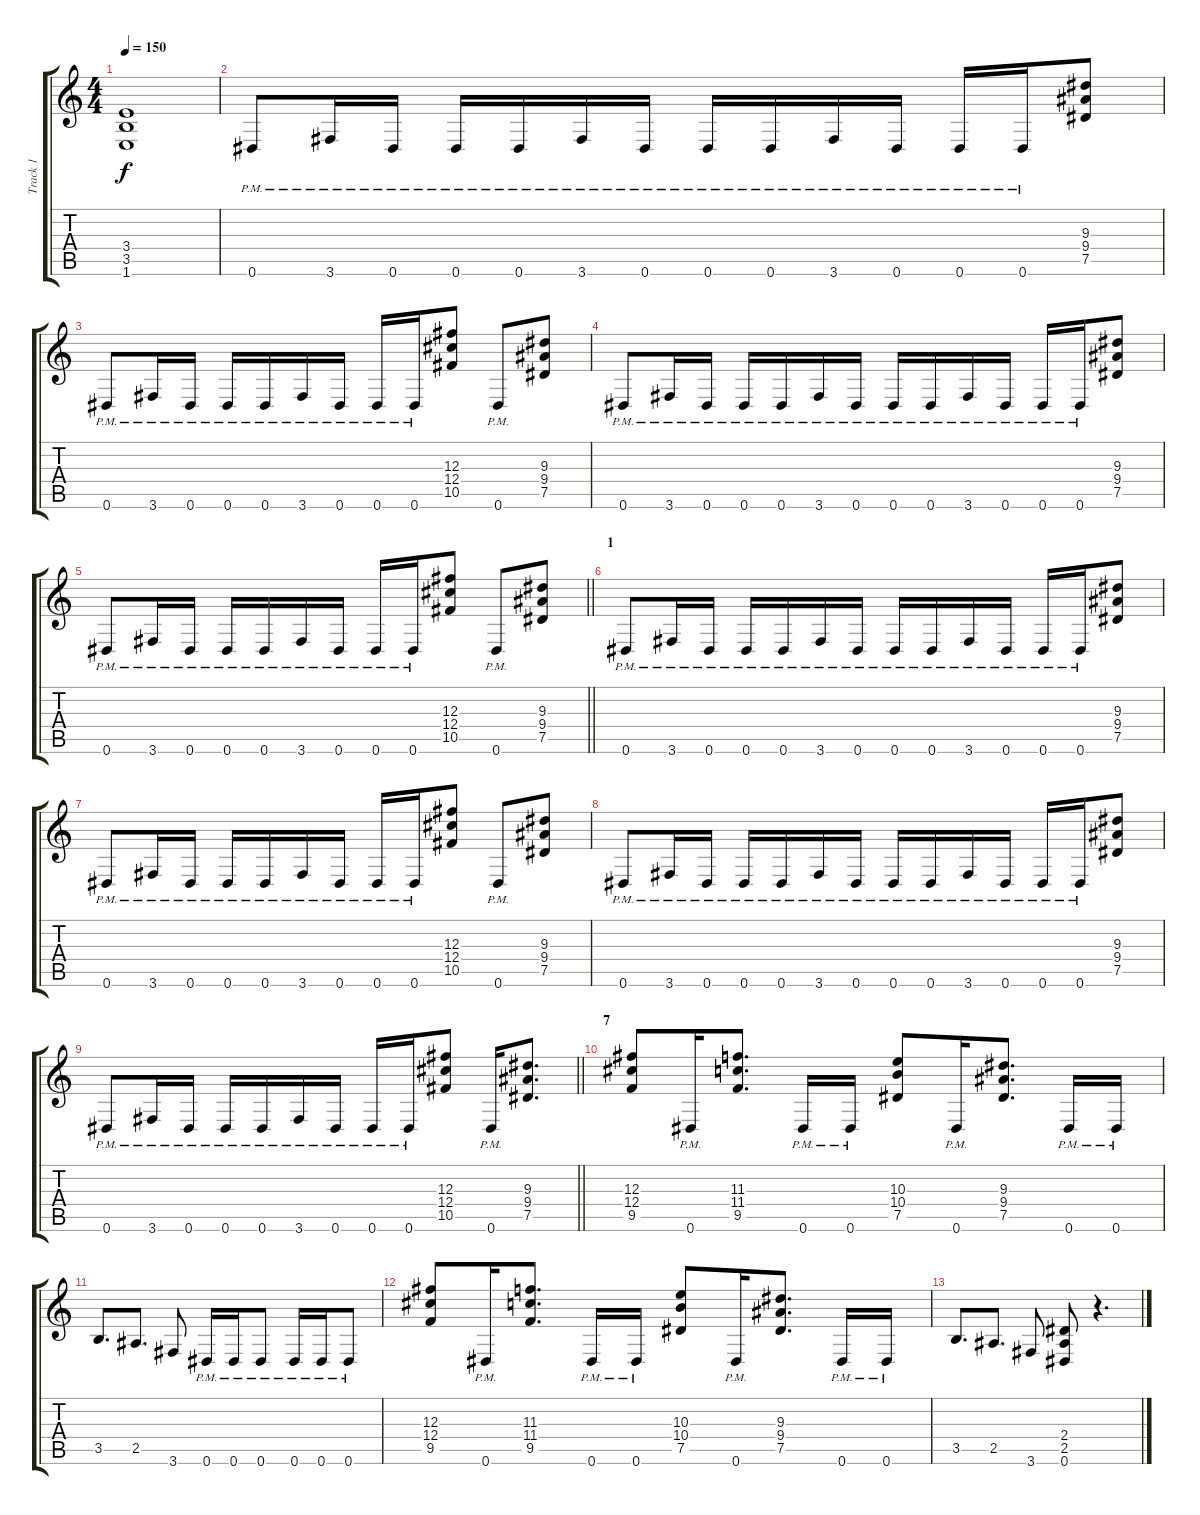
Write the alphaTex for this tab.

\track ("Track 1" "Track 1") {instrument distortionguitar}
\staff {score tabs}
\tuning (Eb4 Bb3 Gb3 Db3 Ab2 Eb2) {hide}
\ts (4 4)
\tempo 150
\clef g2
\ks c
(3.4{t} 3.5{t} 1.6{t}).1{dy f} |
0.6{pm}.8 3.6{pm}.16 0.6{pm}.16 0.6{pm}.16 0.6{pm}.16 3.6{pm}.16 0.6{pm}.16 0.6{pm}.16 0.6{pm}.16 3.6{pm}.16 0.6{pm}.16 0.6{pm}.16 0.6{pm}.16 (9.3 9.4 7.5).8 |
0.6{pm}.8 3.6{pm}.16 0.6{pm}.16 0.6{pm}.16 0.6{pm}.16 3.6{pm}.16 0.6{pm}.16 0.6{pm}.16 0.6{pm}.16 (12.3 12.4 10.5).8 0.6{pm}.8 (9.3 9.4 7.5).8 |
0.6{pm}.8 3.6{pm}.16 0.6{pm}.16 0.6{pm}.16 0.6{pm}.16 3.6{pm}.16 0.6{pm}.16 0.6{pm}.16 0.6{pm}.16 3.6{pm}.16 0.6{pm}.16 0.6{pm}.16 0.6{pm}.16 (9.3 9.4 7.5).8 |
\barLineRight lightlight
0.6{pm}.8 3.6{pm}.16 0.6{pm}.16 0.6{pm}.16 0.6{pm}.16 3.6{pm}.16 0.6{pm}.16 0.6{pm}.16 0.6{pm}.16 (12.3 12.4 10.5).8 0.6{pm}.8 (9.3 9.4 7.5).8 |
\section ("" "1")
0.6{pm}.8 3.6{pm}.16 0.6{pm}.16 0.6{pm}.16 0.6{pm}.16 3.6{pm}.16 0.6{pm}.16 0.6{pm}.16 0.6{pm}.16 3.6{pm}.16 0.6{pm}.16 0.6{pm}.16 0.6{pm}.16 (9.3 9.4 7.5).8 |
0.6{pm}.8 3.6{pm}.16 0.6{pm}.16 0.6{pm}.16 0.6{pm}.16 3.6{pm}.16 0.6{pm}.16 0.6{pm}.16 0.6{pm}.16 (12.3 12.4 10.5).8 0.6{pm}.8 (9.3 9.4 7.5).8 |
0.6{pm}.8 3.6{pm}.16 0.6{pm}.16 0.6{pm}.16 0.6{pm}.16 3.6{pm}.16 0.6{pm}.16 0.6{pm}.16 0.6{pm}.16 3.6{pm}.16 0.6{pm}.16 0.6{pm}.16 0.6{pm}.16 (9.3 9.4 7.5).8 |
\barLineRight lightlight
0.6{pm}.8 3.6{pm}.16 0.6{pm}.16 0.6{pm}.16 0.6{pm}.16 3.6{pm}.16 0.6{pm}.16 0.6{pm}.16 0.6{pm}.16 (12.3 12.4 10.5).8 0.6{pm}.16 (9.3 9.4 7.5).8{d} |
\section ("" "7")
(12.3 12.4 9.5).8 0.6{pm}.16 (11.3 11.4 9.5).8{d} 0.6{pm}.16 0.6{pm}.16 (10.3 10.4 7.5).8 0.6{pm}.16 (9.3 9.4 7.5).8{d} 0.6{pm}.16 0.6{pm}.16 |
3.5.8{d} 2.5.8{d} 3.6.8 0.6{pm}.16 0.6{pm}.16 0.6{pm}.8 0.6{pm}.16 0.6{pm}.16 0.6{pm}.8 |
(12.3 12.4 9.5).8 0.6{pm}.16 (11.3 11.4 9.5).8{d} 0.6{pm}.16 0.6{pm}.16 (10.3 10.4 7.5).8 0.6{pm}.16 (9.3 9.4 7.5).8{d} 0.6{pm}.16 0.6{pm}.16 |
3.5.8{d} 2.5.8{d} 3.6.8 (2.4 2.5 0.6).8 r.4{d}
